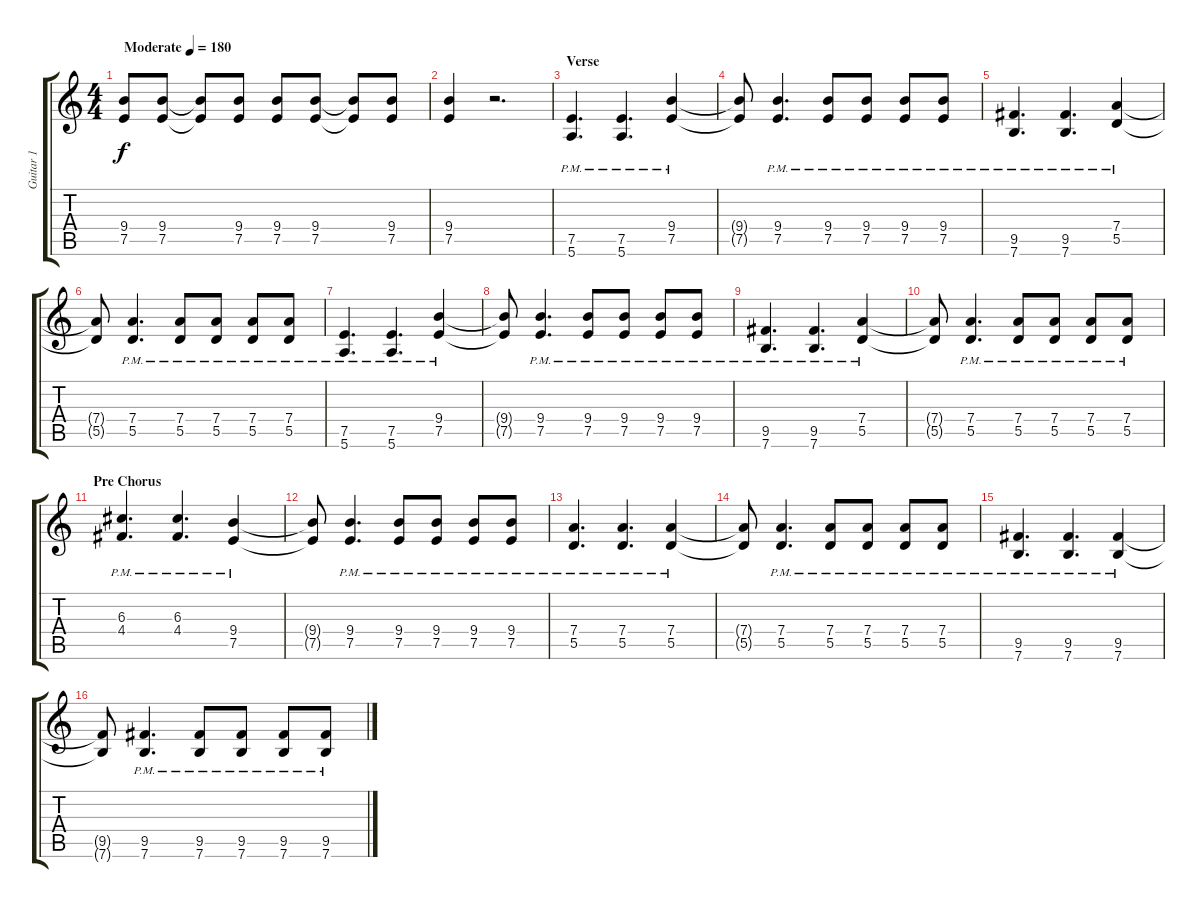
\track ("Guitar 1" "Guitar 1") {instrument distortionguitar}
\staff {score tabs}
\tuning (E4 B3 G3 D3 A2 E2) {hide}
\ts (4 4)
\tempo (180 "Moderate")
\clef g2
\ks c
(9.4 7.5).8{dy f instrument distortionguitar} (9.4 7.5).8 (9.4{t} 7.5{t}).8 (9.4 7.5).8 (9.4 7.5).8 (9.4 7.5).8 (9.4{t} 7.5{t}).8 (9.4 7.5).8 |
(9.4 7.5).4 r.2{d} |
\section ("" "Verse")
(7.5{pm} 5.6{pm}).4{d} (7.5{pm} 5.6{pm}).4{d} (9.4{pm} 7.5{pm}).4 |
(9.4{t} 7.5{t}).8 (9.4{pm} 7.5{pm}).4{d} (9.4{pm} 7.5{pm}).8 (9.4{pm} 7.5{pm}).8 (9.4{pm} 7.5{pm}).8 (9.4{pm} 7.5{pm}).8 |
(9.5{pm} 7.6{pm}).4{d} (9.5{pm} 7.6{pm}).4{d} (7.4{pm} 5.5{pm}).4 |
(7.4{t} 5.5{t}).8 (7.4{pm} 5.5{pm}).4{d} (7.4{pm} 5.5{pm}).8 (7.4{pm} 5.5{pm}).8 (7.4{pm} 5.5{pm}).8 (7.4{pm} 5.5{pm}).8 |
(7.5{pm} 5.6{pm}).4{d} (7.5{pm} 5.6{pm}).4{d} (9.4{pm} 7.5{pm}).4 |
(9.4{t} 7.5{t}).8 (9.4{pm} 7.5{pm}).4{d} (9.4{pm} 7.5{pm}).8 (9.4{pm} 7.5{pm}).8 (9.4{pm} 7.5{pm}).8 (9.4{pm} 7.5{pm}).8 |
(9.5{pm} 7.6{pm}).4{d} (9.5{pm} 7.6{pm}).4{d} (7.4{pm} 5.5{pm}).4 |
(7.4{t} 5.5{t}).8 (7.4{pm} 5.5{pm}).4{d} (7.4{pm} 5.5{pm}).8 (7.4{pm} 5.5{pm}).8 (7.4{pm} 5.5{pm}).8 (7.4{pm} 5.5{pm}).8 |
\section ("" "Pre Chorus")
(6.3{pm} 4.4{pm}).4{d} (6.3{pm} 4.4{pm}).4{d} (9.4{pm} 7.5{pm}).4 |
(9.4{t} 7.5{t}).8 (9.4{pm} 7.5{pm}).4{d} (9.4{pm} 7.5{pm}).8 (9.4{pm} 7.5{pm}).8 (9.4{pm} 7.5{pm}).8 (9.4{pm} 7.5{pm}).8 |
(7.4{pm} 5.5{pm}).4{d} (7.4{pm} 5.5{pm}).4{d} (7.4{pm} 5.5{pm}).4 |
(7.4{t} 5.5{t}).8 (7.4{pm} 5.5{pm}).4{d} (7.4{pm} 5.5{pm}).8 (7.4{pm} 5.5{pm}).8 (7.4{pm} 5.5{pm}).8 (7.4{pm} 5.5{pm}).8 |
(9.5{pm} 7.6{pm}).4{d} (9.5{pm} 7.6{pm}).4{d} (9.5{pm} 7.6{pm}).4 |
(9.5{t} 7.6{t}).8 (9.5{pm} 7.6{pm}).4{d} (9.5{pm} 7.6{pm}).8 (9.5{pm} 7.6{pm}).8 (9.5{pm} 7.6{pm}).8 (9.5{pm} 7.6{pm}).8
